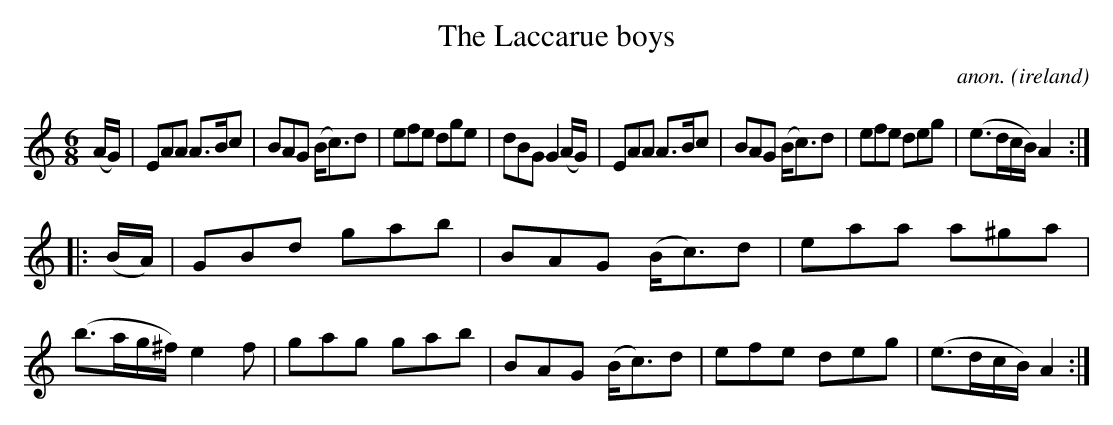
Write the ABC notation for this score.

X:1
T:The Laccarue boys
O:ireland
C:anon.
M:6/8
L:1/8
K:Am
(A/G/)|EAA A>Bc|BAG (B<c)d|efe dge|dBG G2(A/G/)|EAA A>Bc|BAG (B<c)d|efe deg|(e>dc/B/) A2:|
|:(B/A/)|GBd gab|BAG (B<c)d|eaa a^ga|(b>ag/^f/) e2f|gag gab|BAG (B<c)d|efe deg|(e>dc/B/) A2:|
